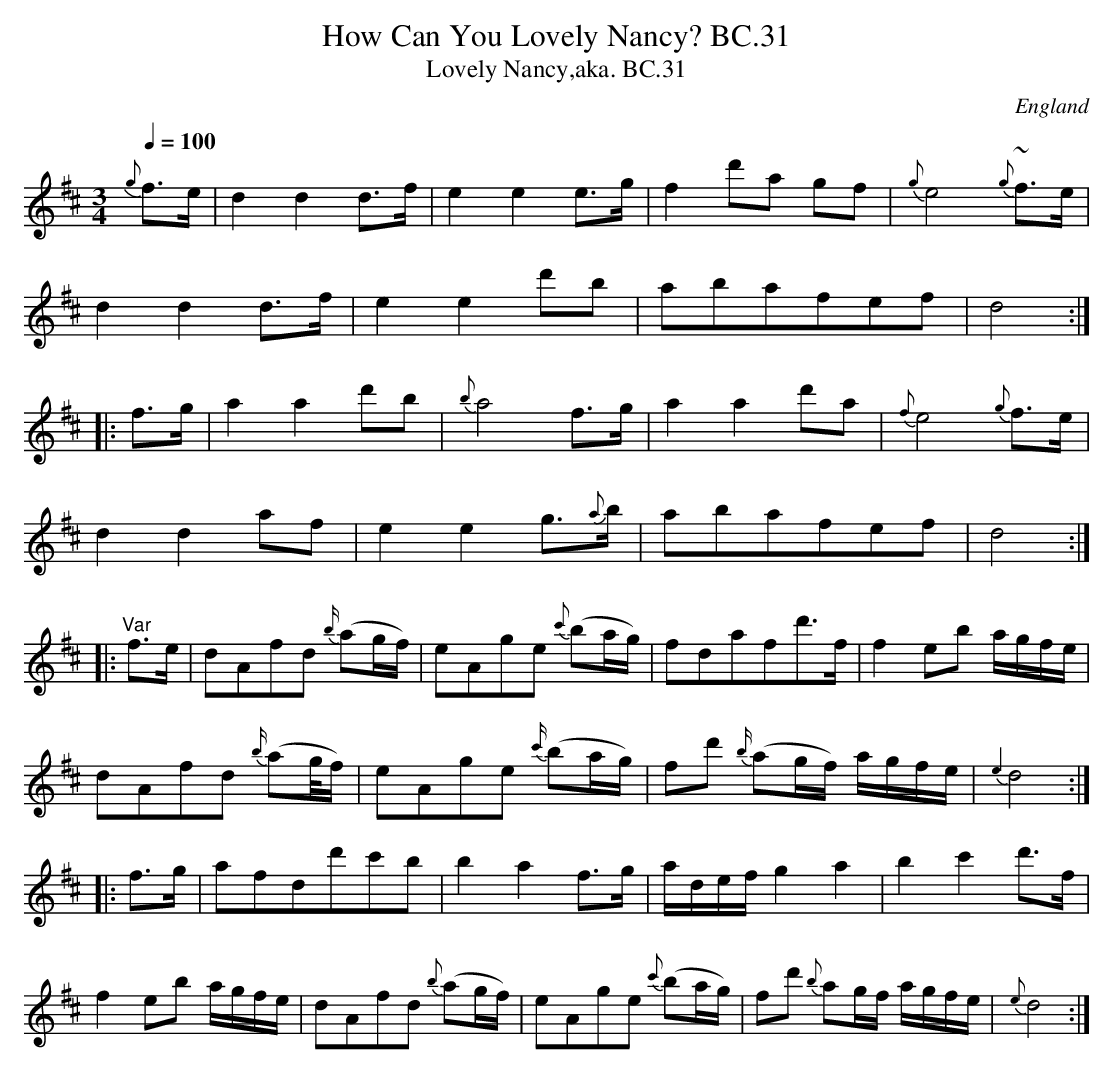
X:1
T:How Can You Lovely Nancy? BC.31
T:Lovely Nancy,aka. BC.31
M:3/4
L:1/8
Q:1/4=100
O:England
K:D major
{g}f>e|d2 d2 d>f|e2 e2 e>g|f2 d'a gf|{g} e4 {g}~f>e|!
d2 d2d>f|e2 e2 d'b|abafef|d4:|!
|:f>g|a2 a2 d'b|{b}a4 f>g|a2 a2 d'a|{f}e4 {g} f>e|!
d2 d2 af|e2e2 g>{a}b|abafef|d4:|!
|:"^Var" f>e|dAfd {b/}(ag/f/)|\
eAge {c'}(ba/g/)|fdafd'>f|f2 eb a/g/f/e/|!
dAfd {b/}(ag//f/)|eAge {c'/}(ba/g/)|\
fd' {b/}(ag/f/) a/g/f/e/|{e2}d4:|!
|:f>g|afdd'c'b|b2 a2 f>g|a/d/e/f/ g2 a2|b2 c'2 d'>f|!
f2 eb a/g/f/e/|dAfd {b}(ag/f/)|\
eAge {c'}(ba/g/)|fd' {b}ag/f/ a/g/f/e/|{e}d4:|
